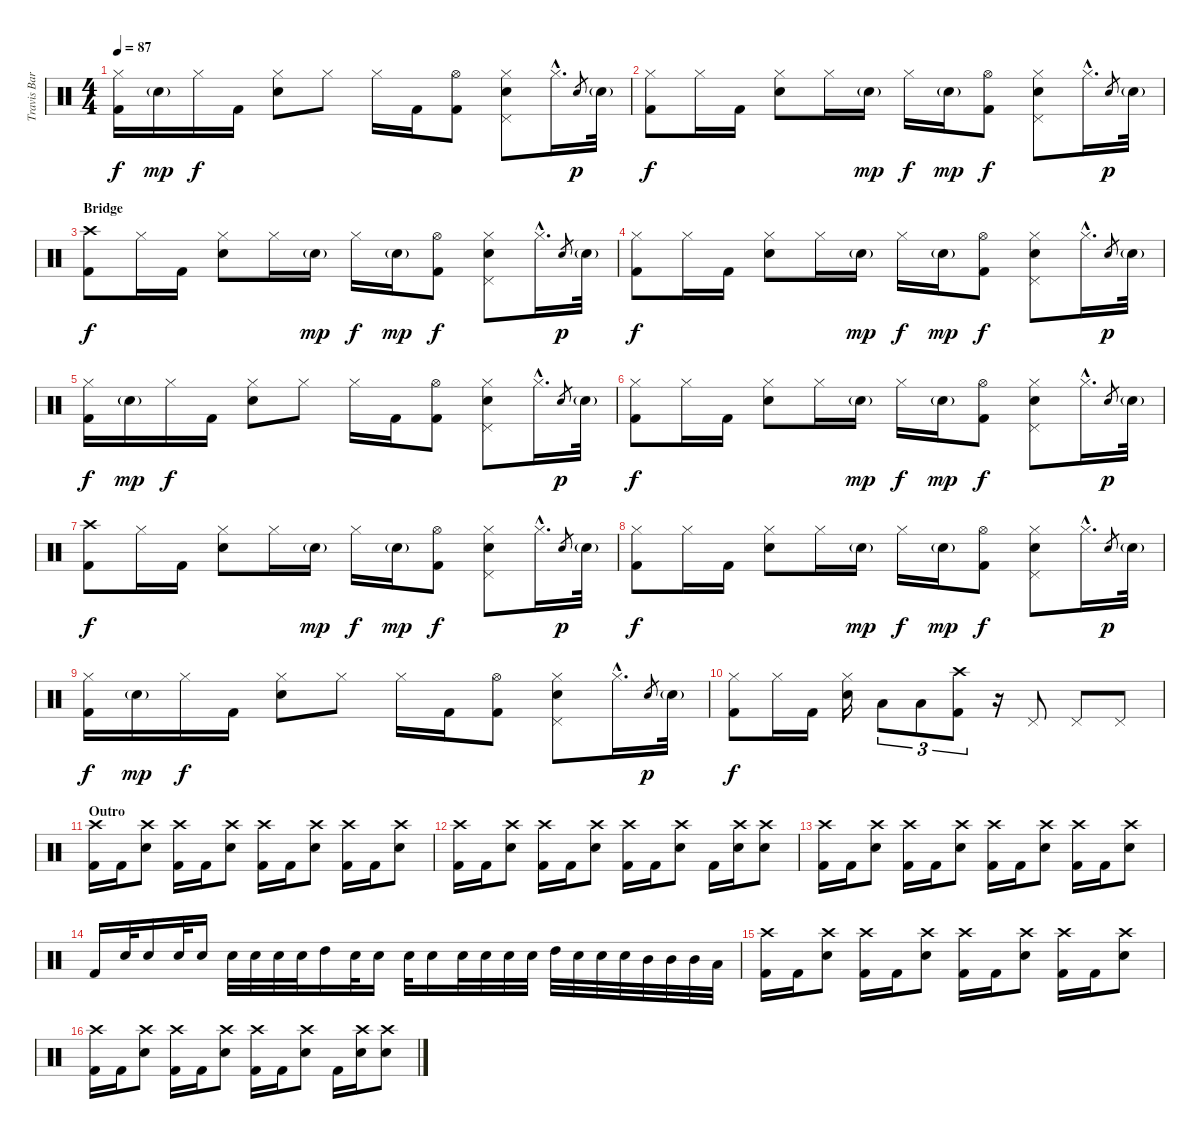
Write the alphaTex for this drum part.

\track ("Travis Barker" "Travis Bar") {instrument percussion}
\staff {score}
\articulation defaults
\ts (4 4)
\tempo 87
\clef neutral
\ks c
("Hi-Hat (closed)" "Kick (hit) 2").16{dy f} "Electric Snare (hit)"{g}.16{dy mp} "Hi-Hat (closed)".16{dy f} "Kick (hit) 2".16 ("Hi-Hat (closed)" "Electric Snare (hit)").8 "Hi-Hat (closed)".8 "Hi-Hat (closed)".16 "Kick (hit) 2".16 ("Hi-Hat (open)" "Kick (hit) 2").8 ("Hi-Hat (closed)" "Electric Snare (hit)" "Pedal Hi-Hat (hit)").8 "Hi-Hat (closed)"{hac}.16{d} "Electric Snare (hit)".8{gr dy p} "Electric Snare (hit)"{g}.32 |
("Hi-Hat (closed)" "Kick (hit) 2").8{dy f} "Hi-Hat (closed)".16 "Kick (hit) 2".16 ("Hi-Hat (closed)" "Electric Snare (hit)").8 "Hi-Hat (closed)".16 "Electric Snare (hit)"{g}.16{dy mp} "Hi-Hat (closed)".16{dy f} "Electric Snare (hit)"{g}.16{dy mp} ("Hi-Hat (open)" "Kick (hit) 2").8{dy f} ("Hi-Hat (closed)" "Electric Snare (hit)" "Pedal Hi-Hat (hit)").8 "Hi-Hat (closed)"{hac}.16{d} "Electric Snare (hit)".8{gr dy p} "Electric Snare (hit)"{g}.32 |
\section ("" "Bridge")
("Crash high (hit)" "Kick (hit) 2").8{dy f} "Hi-Hat (closed)".16 "Kick (hit) 2".16 ("Hi-Hat (closed)" "Electric Snare (hit)").8 "Hi-Hat (closed)".16 "Electric Snare (hit)"{g}.16{dy mp} "Hi-Hat (closed)".16{dy f} "Electric Snare (hit)"{g}.16{dy mp} ("Hi-Hat (open)" "Kick (hit) 2").8{dy f} ("Hi-Hat (closed)" "Electric Snare (hit)" "Pedal Hi-Hat (hit)").8 "Hi-Hat (closed)"{hac}.16{d} "Electric Snare (hit)".8{gr dy p} "Electric Snare (hit)"{g}.32 |
("Hi-Hat (closed)" "Kick (hit) 2").8{dy f} "Hi-Hat (closed)".16 "Kick (hit) 2".16 ("Hi-Hat (closed)" "Electric Snare (hit)").8 "Hi-Hat (closed)".16 "Electric Snare (hit)"{g}.16{dy mp} "Hi-Hat (closed)".16{dy f} "Electric Snare (hit)"{g}.16{dy mp} ("Hi-Hat (open)" "Kick (hit) 2").8{dy f} ("Hi-Hat (closed)" "Electric Snare (hit)" "Pedal Hi-Hat (hit)").8 "Hi-Hat (closed)"{hac}.16{d} "Electric Snare (hit)".8{gr dy p} "Electric Snare (hit)"{g}.32 |
("Hi-Hat (closed)" "Kick (hit) 2").16{dy f} "Electric Snare (hit)"{g}.16{dy mp} "Hi-Hat (closed)".16{dy f} "Kick (hit) 2".16 ("Hi-Hat (closed)" "Electric Snare (hit)").8 "Hi-Hat (closed)".8 "Hi-Hat (closed)".16 "Kick (hit) 2".16 ("Hi-Hat (open)" "Kick (hit) 2").8 ("Hi-Hat (closed)" "Electric Snare (hit)" "Pedal Hi-Hat (hit)").8 "Hi-Hat (closed)"{hac}.16{d} "Electric Snare (hit)".8{gr dy p} "Electric Snare (hit)"{g}.32 |
("Hi-Hat (closed)" "Kick (hit) 2").8{dy f} "Hi-Hat (closed)".16 "Kick (hit) 2".16 ("Hi-Hat (closed)" "Electric Snare (hit)").8 "Hi-Hat (closed)".16 "Electric Snare (hit)"{g}.16{dy mp} "Hi-Hat (closed)".16{dy f} "Electric Snare (hit)"{g}.16{dy mp} ("Hi-Hat (open)" "Kick (hit) 2").8{dy f} ("Hi-Hat (closed)" "Electric Snare (hit)" "Pedal Hi-Hat (hit)").8 "Hi-Hat (closed)"{hac}.16{d} "Electric Snare (hit)".8{gr dy p} "Electric Snare (hit)"{g}.32 |
("Crash high (hit)" "Kick (hit) 2").8{dy f} "Hi-Hat (closed)".16 "Kick (hit) 2".16 ("Hi-Hat (closed)" "Electric Snare (hit)").8 "Hi-Hat (closed)".16 "Electric Snare (hit)"{g}.16{dy mp} "Hi-Hat (closed)".16{dy f} "Electric Snare (hit)"{g}.16{dy mp} ("Hi-Hat (open)" "Kick (hit) 2").8{dy f} ("Hi-Hat (closed)" "Electric Snare (hit)" "Pedal Hi-Hat (hit)").8 "Hi-Hat (closed)"{hac}.16{d} "Electric Snare (hit)".8{gr dy p} "Electric Snare (hit)"{g}.32 |
("Hi-Hat (closed)" "Kick (hit) 2").8{dy f} "Hi-Hat (closed)".16 "Kick (hit) 2".16 ("Hi-Hat (closed)" "Electric Snare (hit)").8 "Hi-Hat (closed)".16 "Electric Snare (hit)"{g}.16{dy mp} "Hi-Hat (closed)".16{dy f} "Electric Snare (hit)"{g}.16{dy mp} ("Hi-Hat (open)" "Kick (hit) 2").8{dy f} ("Hi-Hat (closed)" "Electric Snare (hit)" "Pedal Hi-Hat (hit)").8 "Hi-Hat (closed)"{hac}.16{d} "Electric Snare (hit)".8{gr dy p} "Electric Snare (hit)"{g}.32 |
("Hi-Hat (closed)" "Kick (hit) 2").16{dy f} "Electric Snare (hit)"{g}.16{dy mp} "Hi-Hat (closed)".16{dy f} "Kick (hit) 2".16 ("Hi-Hat (closed)" "Electric Snare (hit)").8 "Hi-Hat (closed)".8 "Hi-Hat (closed)".16 "Kick (hit) 2".16 ("Hi-Hat (open)" "Kick (hit) 2").8 ("Hi-Hat (closed)" "Electric Snare (hit)" "Pedal Hi-Hat (hit)").8 "Hi-Hat (closed)"{hac}.16{d} "Electric Snare (hit)".8{gr dy p} "Electric Snare (hit)"{g}.32 |
("Hi-Hat (closed)" "Kick (hit) 2").8{dy f} "Hi-Hat (closed)".16 "Kick (hit) 2".16 ("Hi-Hat (closed)" "Electric Snare (hit)").16 "Low Tom (hit)".8{tu (3 2)} "Low Tom (hit)".8{tu (3 2)} ("Crash high (hit)" "Kick (hit) 2").8{tu (3 2)} r.16 "Pedal Hi-Hat (hit)".8 "Pedal Hi-Hat (hit)".8 "Pedal Hi-Hat (hit)".8 |
\section ("" "Outro")
("Crash high (hit)" "Kick (hit) 2").16 "Kick (hit) 2".16 ("Crash high (hit)" "Electric Snare (hit)").8 ("Crash high (hit)" "Kick (hit) 2").16 "Kick (hit) 2".16 ("Crash high (hit)" "Electric Snare (hit)").8 ("Crash high (hit)" "Kick (hit) 2").16 "Kick (hit) 2".16 ("Crash high (hit)" "Electric Snare (hit)").8 ("Crash high (hit)" "Kick (hit) 2").16 "Kick (hit) 2".16 ("Crash high (hit)" "Electric Snare (hit)").8 |
("Crash high (hit)" "Kick (hit) 2").16 "Kick (hit) 2".16 ("Crash high (hit)" "Electric Snare (hit)").8 ("Crash high (hit)" "Kick (hit) 2").16 "Kick (hit) 2".16 ("Crash high (hit)" "Electric Snare (hit)").8 ("Crash high (hit)" "Kick (hit) 2").16 "Kick (hit) 2".16 ("Crash high (hit)" "Electric Snare (hit)").8 "Kick (hit) 2".16 ("Crash high (hit)" "Electric Snare (hit)").16 ("Crash high (hit)" "Electric Snare (hit)").8 |
("Crash high (hit)" "Kick (hit) 2").16 "Kick (hit) 2".16 ("Crash high (hit)" "Electric Snare (hit)").8 ("Crash high (hit)" "Kick (hit) 2").16 "Kick (hit) 2".16 ("Crash high (hit)" "Electric Snare (hit)").8 ("Crash high (hit)" "Kick (hit) 2").16 "Kick (hit) 2".16 ("Crash high (hit)" "Electric Snare (hit)").8 ("Crash high (hit)" "Kick (hit) 2").16 "Kick (hit) 2".16 ("Crash high (hit)" "Electric Snare (hit)").8 |
"Kick (hit) 2".16 "Electric Snare (hit)".32 "Electric Snare (hit)".16 "Electric Snare (hit)".32 "Electric Snare (hit)".16 "Electric Snare (hit)".32 "Electric Snare (hit)".32 "Electric Snare (hit)".32 "Electric Snare (hit)".32 "High Tom (hit)".16 "Electric Snare (hit)".32 "Electric Snare (hit)".16 "Electric Snare (hit)".32 "Electric Snare (hit)".16 "Electric Snare (hit)".32 "Electric Snare (hit)".32 "Electric Snare (hit)".32 "Electric Snare (hit)".32 "High Tom (hit)".32 "Electric Snare (hit)".32 "Electric Snare (hit)".32 "Electric Snare (hit)".32 "Mid Tom (hit)".32 "Mid Tom (hit)".32 "Mid Tom (hit)".32 "Low Tom (hit)".32 |
("Crash high (hit)" "Kick (hit) 2").16 "Kick (hit) 2".16 ("Crash high (hit)" "Electric Snare (hit)").8 ("Crash high (hit)" "Kick (hit) 2").16 "Kick (hit) 2".16 ("Crash high (hit)" "Electric Snare (hit)").8 ("Crash high (hit)" "Kick (hit) 2").16 "Kick (hit) 2".16 ("Crash high (hit)" "Electric Snare (hit)").8 ("Crash high (hit)" "Kick (hit) 2").16 "Kick (hit) 2".16 ("Crash high (hit)" "Electric Snare (hit)").8 |
("Crash high (hit)" "Kick (hit) 2").16 "Kick (hit) 2".16 ("Crash high (hit)" "Electric Snare (hit)").8 ("Crash high (hit)" "Kick (hit) 2").16 "Kick (hit) 2".16 ("Crash high (hit)" "Electric Snare (hit)").8 ("Crash high (hit)" "Kick (hit) 2").16 "Kick (hit) 2".16 ("Crash high (hit)" "Electric Snare (hit)").8 "Kick (hit) 2".16 ("Crash high (hit)" "Electric Snare (hit)").16 ("Crash high (hit)" "Electric Snare (hit)").8
